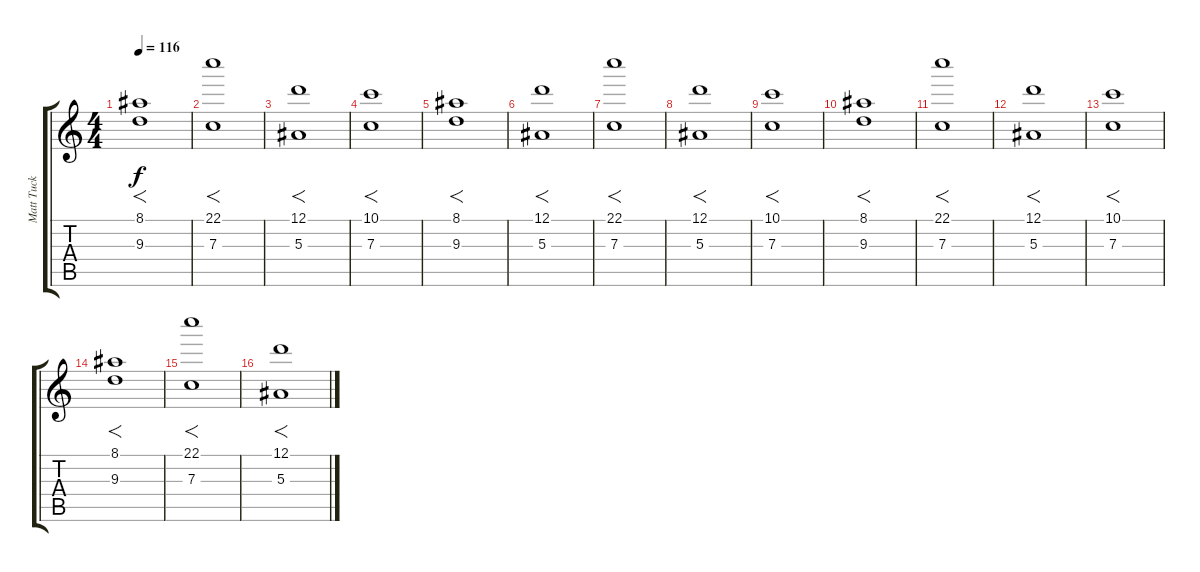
\track ("Matt Tuck" "Matt Tuck") {instrument electricguitarclean}
\staff {score tabs}
\tuning (D4 A3 F3 C3 G2 C2) {hide}
\ts (4 4)
\tempo 116
\clef g2
\ks c
(8.1 9.3).1{f dy f volume 6} |
(22.1 7.3).1{f volume 8} |
(12.1 5.3).1{f volume 10} |
(10.1 7.3).1{f volume 12} |
(8.1 9.3).1{f volume 14} |
(12.1 5.3).1{f} |
(22.1 7.3).1{f} |
(12.1 5.3).1{f} |
(10.1 7.3).1{f} |
(8.1 9.3).1{f} |
(22.1 7.3).1{f} |
(12.1 5.3).1{f} |
(10.1 7.3).1{f} |
(8.1 9.3).1{f} |
(22.1 7.3).1{f} |
(12.1 5.3).1{f}
